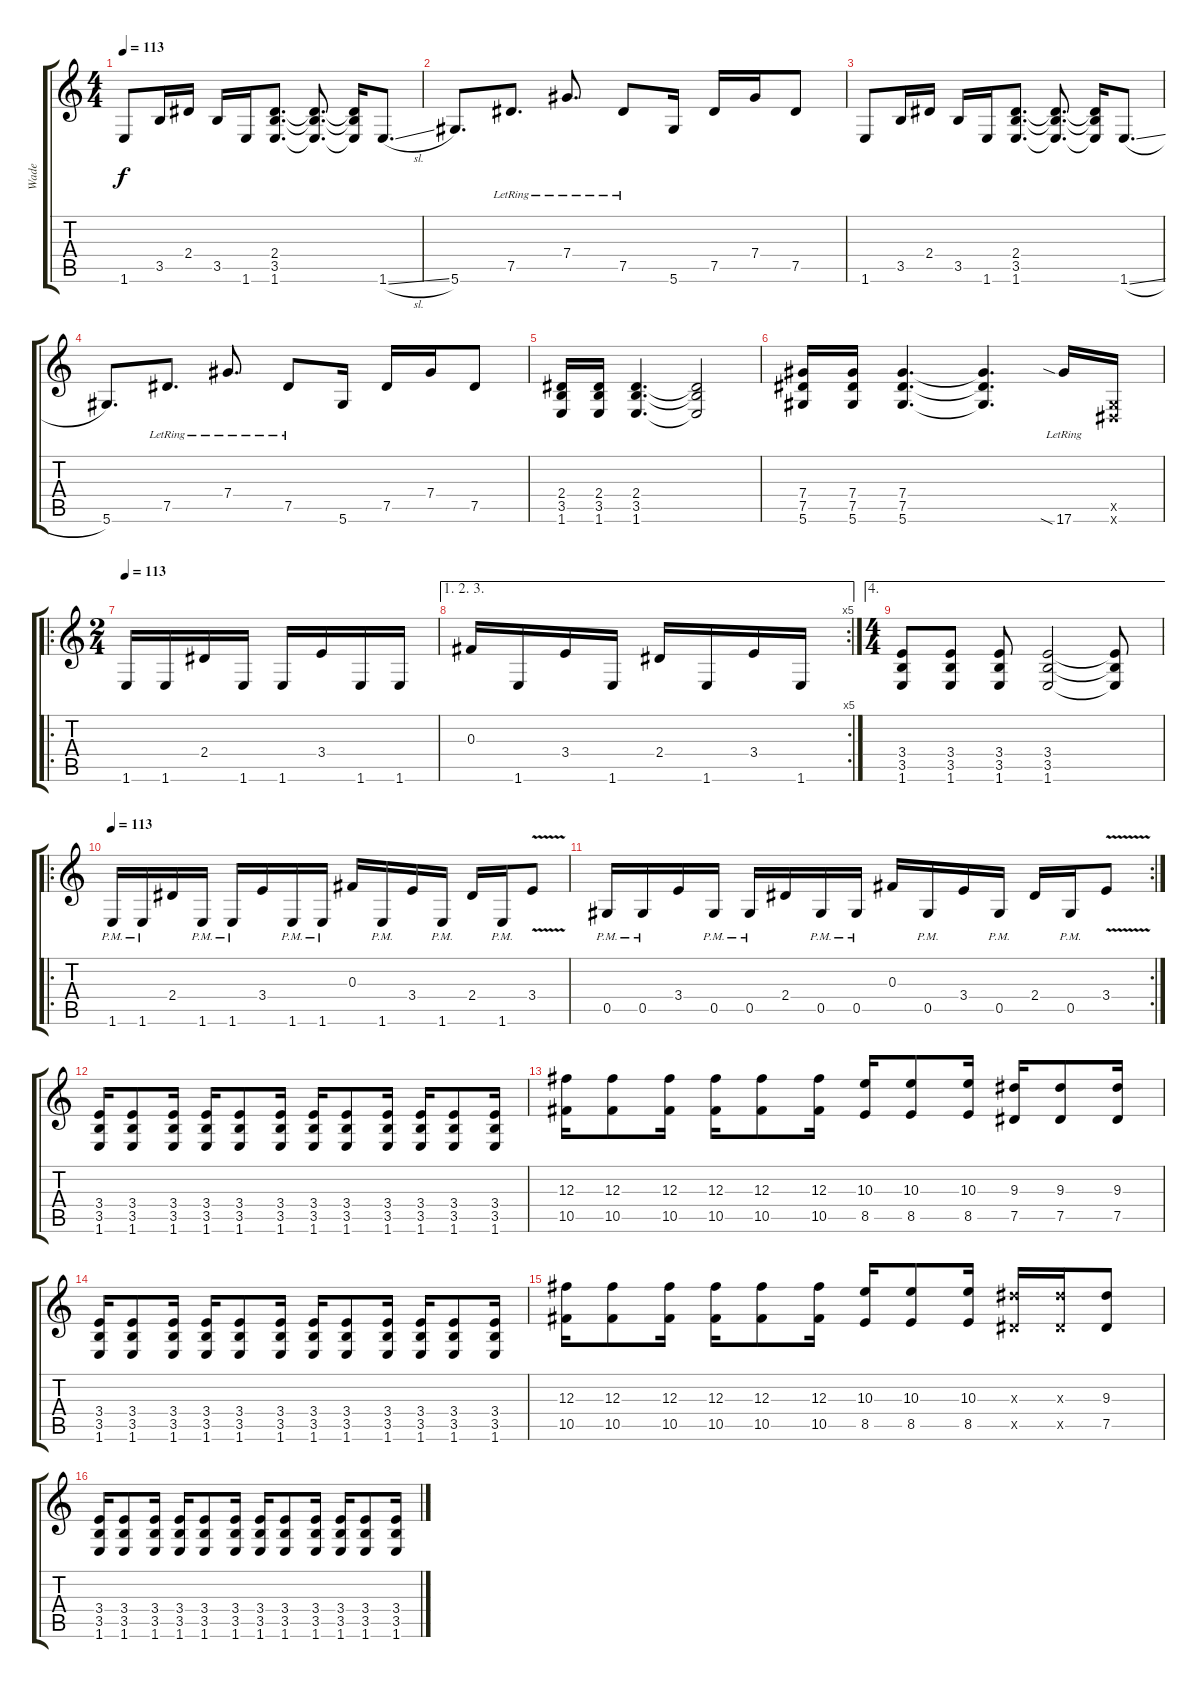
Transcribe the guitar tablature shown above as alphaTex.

\track ("Wade" "Wade") {instrument distortionguitar}
\staff {score tabs}
\tuning (Eb4 Bb3 Gb3 Db3 Ab2 Eb2) {hide}
\ts (4 4)
\tempo 113
\tempo 60
\tempo 113
\clef g2
\ks c
1.6.8{dy f instrument electricguitarjazz} 3.5.16 2.4.16 3.5.16 1.6.16 (2.4 3.5 1.6).8{d} (2.4{t} 3.5{t} 1.6{t}).8{d} (2.4{t} 3.5{t} 1.6{t}).16 1.6{sl}.8{d} |
5.6.8{d} 7.5{lr}.8{d} 7.4{lr}.8{d} 7.5{lr}.8 5.6.16 7.5.16 7.4.16 7.5.8 |
1.6.8 3.5.16 2.4.16 3.5.16 1.6.16 (2.4 3.5 1.6).8{d} (2.4{t} 3.5{t} 1.6{t}).8{d} (2.4{t} 3.5{t} 1.6{t}).16 1.6{sl}.8{d} |
5.6.8{d} 7.5{lr}.8{d} 7.4{lr}.8{d} 7.5{lr}.8 5.6.16 7.5.16 7.4.16 7.5.8 |
(2.4 3.5 1.6).16{instrument distortionguitar} (2.4 3.5 1.6).16 (2.4 3.5 1.6).4{d} (2.4{t} 3.5{t} 1.6{t}).2 |
(7.4 7.5 5.6).16 (7.4 7.5 5.6).16 (7.4 7.5 5.6).4{d} (7.4{t} 7.5{t} 5.6{t}).4{d} 17.6{sia lr}.16 (0.5{x} 0.6{x}).16 |
\ro
\ts (2 4)
\tempo 113
1.6.16 1.6.16 2.4.16 1.6.16 1.6.16 3.4.16 1.6.16 1.6.16 |
\ae (1 2 3)
\rc 5
0.3.16 1.6.16 3.4.16 1.6.16 2.4.16 1.6.16 3.4.16 1.6.16 |
\ae 4
\ts (4 4)
(3.4 3.5 1.6).8 (3.4 3.5 1.6).8 (3.4 3.5 1.6).8 (3.4 3.5 1.6).2 (3.4{t} 3.5{t} 1.6{t}).8 |
\ro
\tempo 113
1.6{pm}.16 1.6{pm}.16 2.4.16 1.6{pm}.16 1.6{pm}.16 3.4.16 1.6{pm}.16 1.6{pm}.16 0.3.16 1.6{pm}.16 3.4.16 1.6{pm}.16 2.4.16 1.6{pm}.16 3.4{v}.8 |
\rc 2
0.5{pm}.16 0.5{pm}.16 3.4.16 0.5{pm}.16 0.5{pm}.16 2.4.16 0.5{pm}.16 0.5{pm}.16 0.3.16 0.5{pm}.16 3.4.16 0.5{pm}.16 2.4.16 0.5{pm}.16 3.4{v}.8 |
(3.4 3.5 1.6).16 (3.4 3.5 1.6).8 (3.4 3.5 1.6).16 (3.4 3.5 1.6).16 (3.4 3.5 1.6).8 (3.4 3.5 1.6).16 (3.4 3.5 1.6).16 (3.4 3.5 1.6).8 (3.4 3.5 1.6).16 (3.4 3.5 1.6).16 (3.4 3.5 1.6).8 (3.4 3.5 1.6).16 |
(12.3 10.5).16 (12.3 10.5).8 (12.3 10.5).16 (12.3 10.5).16 (12.3 10.5).8 (12.3 10.5).16 (10.3 8.5).16 (10.3 8.5).8 (10.3 8.5).16 (9.3 7.5).16 (9.3 7.5).8 (9.3 7.5).16 |
(3.4 3.5 1.6).16 (3.4 3.5 1.6).8 (3.4 3.5 1.6).16 (3.4 3.5 1.6).16 (3.4 3.5 1.6).8 (3.4 3.5 1.6).16 (3.4 3.5 1.6).16 (3.4 3.5 1.6).8 (3.4 3.5 1.6).16 (3.4 3.5 1.6).16 (3.4 3.5 1.6).8 (3.4 3.5 1.6).16 |
(12.3 10.5).16 (12.3 10.5).8 (12.3 10.5).16 (12.3 10.5).16 (12.3 10.5).8 (12.3 10.5).16 (10.3 8.5).16 (10.3 8.5).8 (10.3 8.5).16 (9.3{x} 7.5{x}).16 (9.3{x} 7.5{x}).16 (9.3 7.5).8 |
(3.4 3.5 1.6).16 (3.4 3.5 1.6).8 (3.4 3.5 1.6).16 (3.4 3.5 1.6).16 (3.4 3.5 1.6).8 (3.4 3.5 1.6).16 (3.4 3.5 1.6).16 (3.4 3.5 1.6).8 (3.4 3.5 1.6).16 (3.4 3.5 1.6).16 (3.4 3.5 1.6).8 (3.4 3.5 1.6).16
